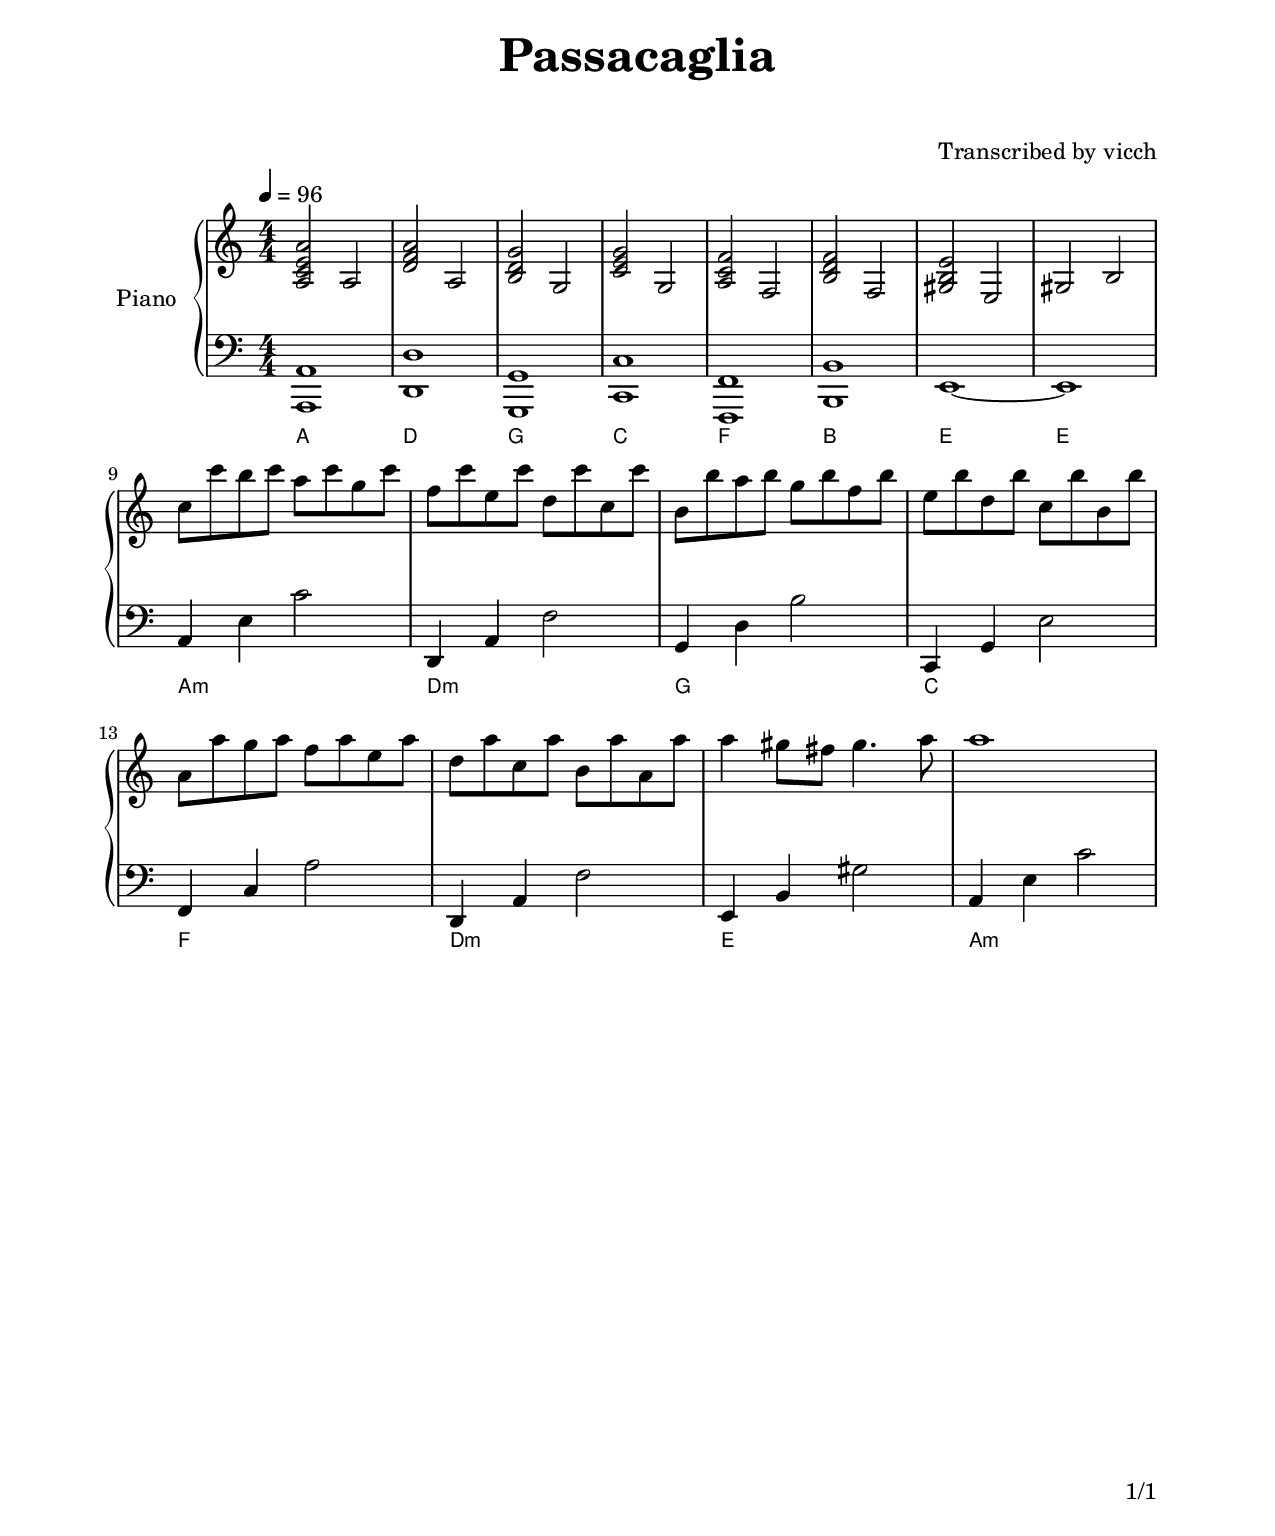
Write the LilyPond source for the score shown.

\version "2.24.3"
\include "../settings.v1.ly"

\header {
  title = \markup \override #'((font-size . 6)) "Passacaglia"
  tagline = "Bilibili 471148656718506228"
  transcriber = "Transcribed by vicch"
}

\paper {
  total-page = 1
  scoreTitleMarkup = \markup \fill-line {
    \null { \fromproperty #'header:transcriber }
  }
}

\markup \vspace #1.5

CI  = { c,4 g,4 e2  }
DmI = { d,4 a,4 f2  }
EI  = { e,4 b,4 gs2 }
FI  = { f,4 c4  a2  }
GI  = { g,4 d4  b2  }
AmI = { a,4 e4  c'2 }

\score {
  \new PianoStaff \with {
    instrumentName = "Piano"
  } <<
    \new Staff {
      \tempo 4 = 96
      \clef treble
      \key c \major
      \time 4/4
      
      <a c' e' a'>2 a2 | <d' f' a'>2 a2 | <b d' g'>2 g2 | <c' e' g'>2 g2 | <a c' f'>2 f2 | <b d' f'>2 f2 | <gs b e'>2 e2 | gs2 b2 | \break
      
      c''8 c'''8 b''8 c'''8 a''8 c'''8 g''8 c'''8 | f''8 c'''8 e''8 c'''8 d''8 c'''8 c''8 c'''8 | b'8 b''8 a''8  b''8  g''8 b''8 f''8 b''8 | e''8 b''8 d''8 b''8 c''8 b''8 b'8 b''8 | \break
      a'8  a''8  g''8 a''8  f''8 a''8  e''8 a''8  | d''8 a''8  c''8 a''8  b'8  a''8  a'8  a''8  | a''4     gs''8 fs''8 gs''4.         a''8 | a''1                                   | \break
    }
    \new Staff {
      \clef bass
      \key c \major
      \time 4/4
      
      <a,, a,>1 | <d, d>1 | <g,, g,>1 | <c, c>1 | <f,, f,>1 | <b,, b,>1 | e,1~ | e,1 |
      
      \AmI | \DmI | \GI | \CI  |
      \FI  | \DmI | \EI | \AmI |
    }
    \chords {
      
      a1 | d1 | g1 | c1 | f1 | b1 | e1 | e1 |
      
      a1:m | d1:m | g1 | c1   |
      f1   | d1:m | e1 | a1:m |
    }
  >>
  \layout {}
  \midi {}
}
